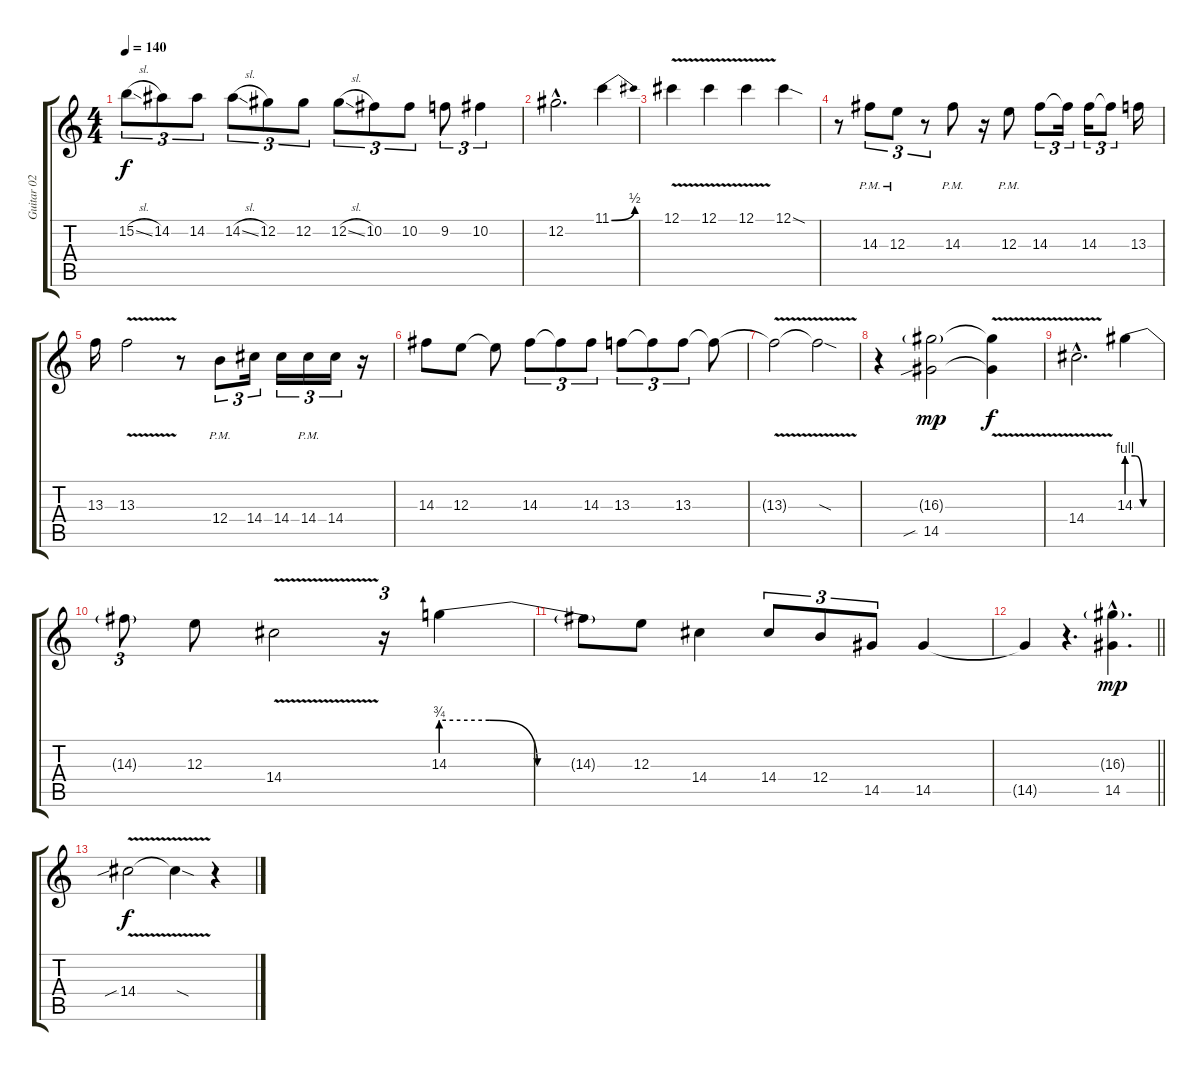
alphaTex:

\track ("Guitar 02" "Guitar 02") {instrument distortionguitar}
\staff {score tabs}
\tuning (Db4 Ab3 E3 B2 Gb2 Db2) {hide}
\ts (4 4)
\tempo 140
\clef g2
\ks c
15.2{sl}.8{tu (3 2) dy f} 14.2.8{tu (3 2)} 14.2.8{tu (3 2)} 14.2{sl}.8{tu (3 2)} 12.2.8{tu (3 2)} 12.2.8{tu (3 2)} 12.2{sl}.8{tu (3 2)} 10.2.8{tu (3 2)} 10.2.8{tu (3 2)} 9.2.8{tu (3 2)} 10.2.4{tu (3 2)} |
12.2{hac}.2{d} 11.1{be (bend 0 0 60 2)}.4 |
12.1{v}.4 12.1{v}.4 12.1{v}.4 12.1{sod}.4 |
r.8 14.3{pm}.8{tu (3 2)} 12.3{pm}.8{tu (3 2)} r.8{tu (3 2)} 14.3{pm}.8 r.16 12.3{pm}.8 14.3.8{tu (3 2)} 14.3{t}.16{tu (3 2)} 14.3.16{tu (3 2)} 14.3{t}.8{tu (3 2)} 13.3.16 |
13.3.16 13.3{v}.2 r.8 12.4{pm}.8{tu (3 2)} 14.4.16{tu (3 2)} 14.4.16{tu (3 2)} 14.4{pm}.16{tu (3 2)} 14.4.16{tu (3 2)} r.16 |
14.3.8 12.3.8 12.3{t}.8 14.3.8{tu (3 2)} 14.3{t}.8{tu (3 2)} 14.3.8{tu (3 2)} 13.3.8{tu (3 2)} 13.3{t}.8{tu (3 2)} 13.3.8{tu (3 2)} 13.3{t}.8 |
13.3{v t}.2 13.3{sod t}.2 |
r.4 (16.3{g} 14.5{sib}).2{dy mp} (16.3{v t} 14.5{v t}).4{dy f} |
14.4{v hac}.2{d} 14.3{be (custom 0 4 15 4 30 0 60 0)}.4 |
14.3{t}.8{tu (3 2)} 12.3.8 14.4{v}.2 r.16{tu (3 2)} 14.3{be (custom 0 3 15 3 30 0 60 0)}.4 |
14.3{t}.8 12.3.8 14.4.4 14.4.8{tu (3 2)} 12.4.8{tu (3 2)} 14.5.8{tu (3 2)} 14.5.4 |
\barLineRight lightlight
14.5{t}.4 r.4{d} (16.3{g hac} 14.5{hac}).4{d dy mp} |
14.4{v sib}.2{dy f} 14.4{sod t}.4 r.4
